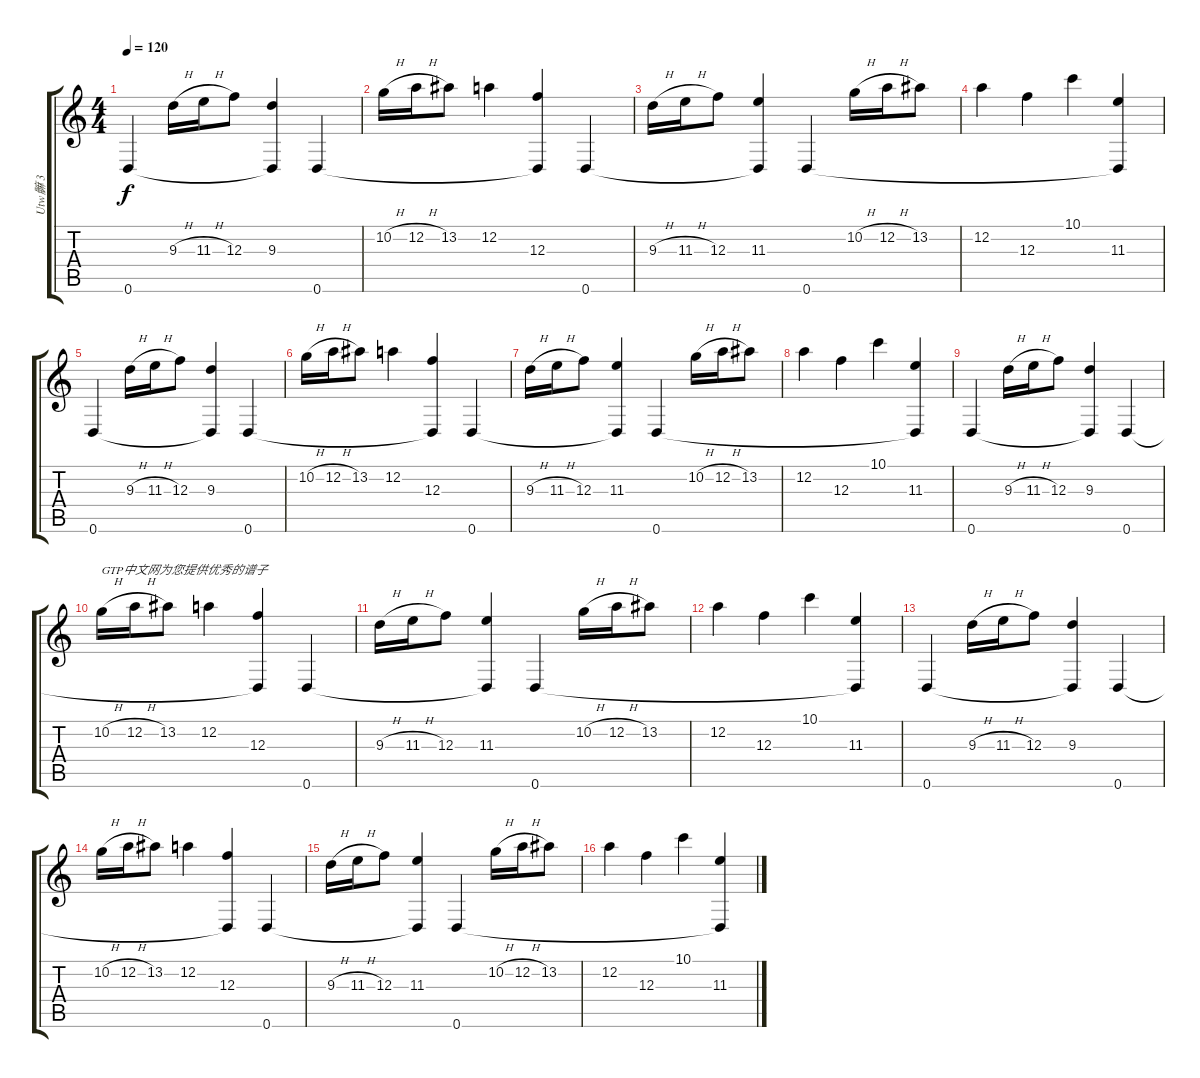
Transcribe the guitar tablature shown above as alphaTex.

\track ("Utw髍 3" "Utw髍 3") {instrument acousticguitarsteel}
\staff {score tabs}
\tuning (D4 A3 F3 C3 G2 D2) {hide}
\ts (4 4)
\tempo 120
\tempo 160
\tempo 120
\clef g2
\ks c
0.6.4{dy f instrument acousticguitarsteel} 9.3{h}.16 11.3{h}.16 12.3.8 (9.3 0.6{t}).4 0.6.4 |
10.2{h}.16 12.2{h}.16 13.2.8 12.2.4 (12.3 0.6{t}).4 0.6.4 |
9.3{h}.16 11.3{h}.16 12.3.8 (11.3 0.6{t}).4 0.6.4 10.2{h}.16 12.2{h}.16 13.2.8 |
12.2.4 12.3.4 10.1.4 (11.3 0.6{t}).4 |
0.6.4 9.3{h}.16 11.3{h}.16 12.3.8 (9.3 0.6{t}).4 0.6.4 |
10.2{h}.16 12.2{h}.16 13.2.8 12.2.4 (12.3 0.6{t}).4 0.6.4 |
9.3{h}.16 11.3{h}.16 12.3.8 (11.3 0.6{t}).4 0.6.4 10.2{h}.16 12.2{h}.16 13.2.8 |
12.2.4 12.3.4 10.1.4 (11.3 0.6{t}).4 |
0.6.4 9.3{h}.16 11.3{h}.16 12.3.8 (9.3 0.6{t}).4 0.6.4 |
10.2{h}.16{txt "GTP中文网为您提供优秀的谱子"} 12.2{h}.16 13.2.8 12.2.4 (12.3 0.6{t}).4 0.6.4 |
9.3{h}.16 11.3{h}.16 12.3.8 (11.3 0.6{t}).4 0.6.4 10.2{h}.16 12.2{h}.16 13.2.8 |
12.2.4 12.3.4 10.1.4 (11.3 0.6{t}).4 |
0.6.4 9.3{h}.16 11.3{h}.16 12.3.8 (9.3 0.6{t}).4 0.6.4 |
10.2{h}.16 12.2{h}.16 13.2.8 12.2.4 (12.3 0.6{t}).4 0.6.4 |
9.3{h}.16 11.3{h}.16 12.3.8 (11.3 0.6{t}).4 0.6.4 10.2{h}.16 12.2{h}.16 13.2.8 |
12.2.4 12.3.4 10.1.4 (11.3 0.6{t}).4
